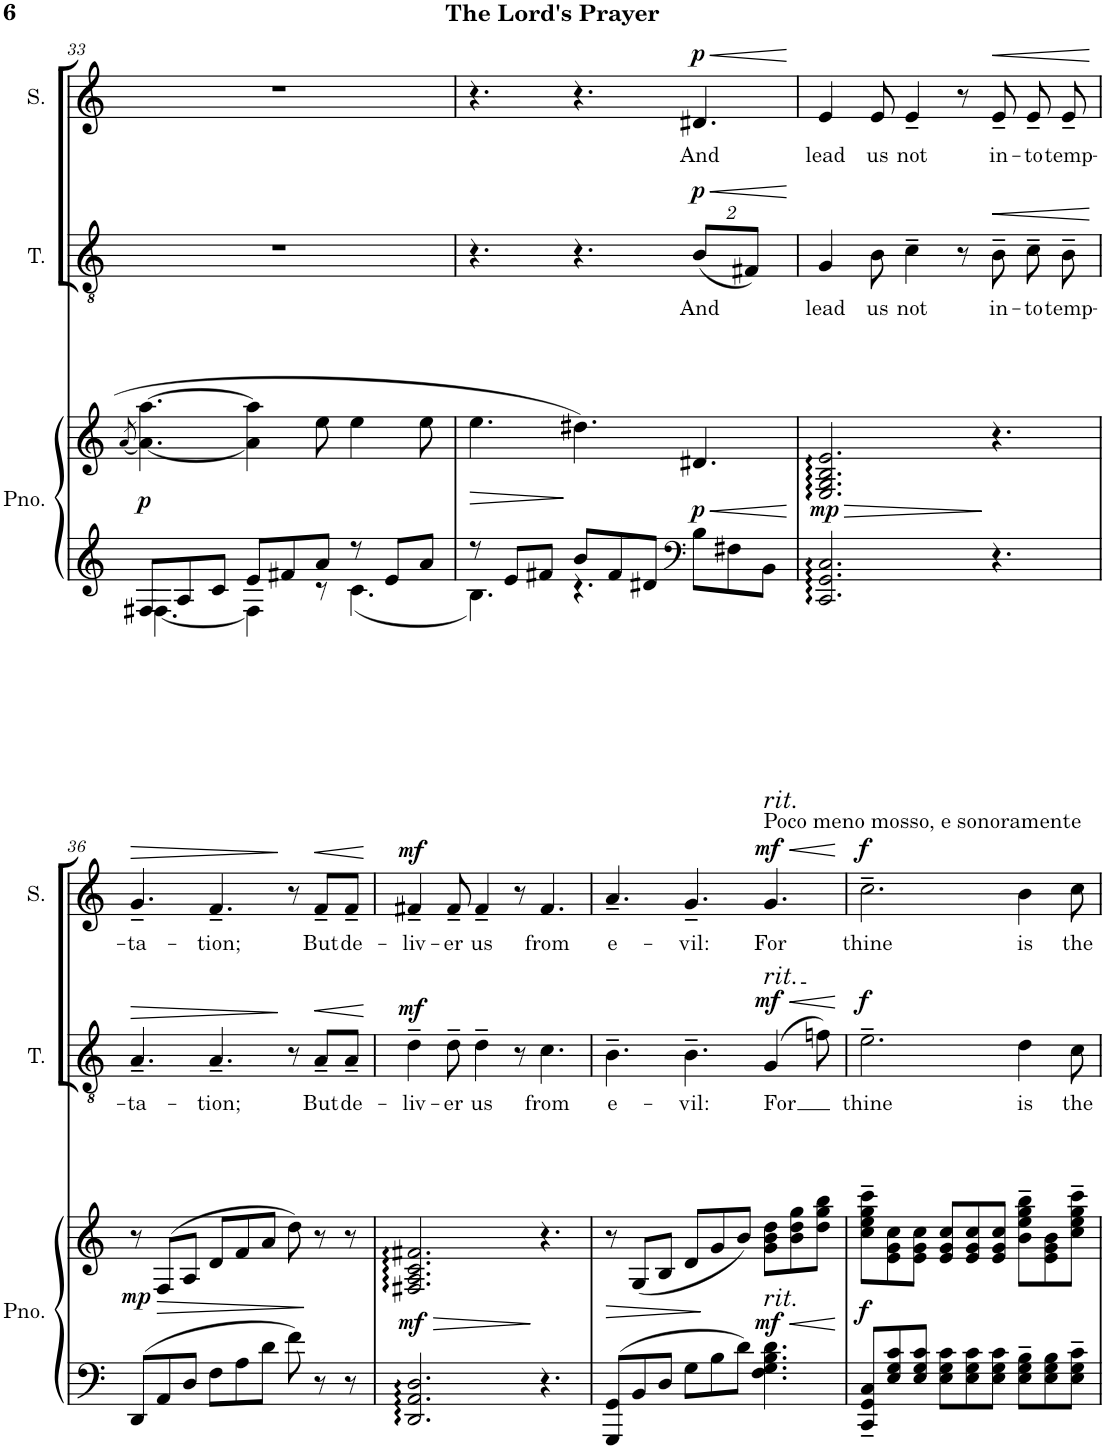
**kern	**kern	**dynam	**kern	**text	**dynam	**kern	**text	**dynam
*part3	*part3	*part3	*part2	*part2	*part2	*part1	*part1	*part1
*staff4	*staff3	*staff3/4	*staff2	*staff2	*staff2	*staff1	*staff1	*staff1
*I"Piano	*	*	*I"Tenor	*	*	*I"Soprano	*	*
*I'Pno.	*	*	*I'T.	*	*	*I'S.	*	*
!!LO:PB:g=z
*clefG2	*clefG2	*	*clefGv2	*	*	*clefG2	*	*
*k[]	*k[]	*	*k[]	*	*	*k[]	*	*
*M9/8	*M9/8	*	*M9/8	*	*	*M9/8	*	*
=33	=33	=33	=33	=33	=33	=33	=33	=33
.	[<8qa/	.	.	.	.	.	.	.
*^	*	*	*	*	*	*	*	*
!	!	!	!LO:DY:b	!	!	!	!	!	!
8F#X/L	[4.F#\	4.a\_ [4.aa\	p	8%9r	.	.	8%9r	.	.
8A/	.	.	.	.	.	.	.	.	.
8c/J	.	.	.	.	.	.	.	.	.
8e/L	4F#\]	4a\] 4aa\]	.	.	.	.	.	.	.
8f#X/	.	.	.	.	.	.	.	.	.
8a/J	8r	8ee\	.	.	.	.	.	.	.
8r	4.c\	4ee\	.	.	.	.	.	.	.
8e/L	.	.	.	.	.	.	.	.	.
8a/J	.	8ee\	.	.	.	.	.	.	.
=34	=34	=34	=34	=34	=34	=34	=34	=34	=34
!	!	!	!LO:HP:b	!	!	!	!	!	!
8r	4.B\	4.ee\	>	4.r	.	.	4.r	.	.
8e/L	.	.	.	.	.	.	.	.	.
8f#X/J	.	.	.	.	.	.	.	.	.
8b/L	4.r	4.dd#X\	.	4.r	.	.	4.r	.	.
8f#/	.	.	.	.	.	.	.	.	.
8d#X/J	.	.	.	.	.	.	.	.	.
*clefF4	*	*	*	*	*	*	*	*	*
!	!	!	!LO:HP:b	!	!	!	!	!	!
*	*	*	*	*Xbrackettup	*	*	*	*	*
!	!	!	!LO:DY:n=1:b	!	!LO:LY:b	!LO:HP:b	!	!LO:LY:b	!LO:HP:b
!	!	!	!	!	!	!LO:DY:n=1:a	!	!	!LO:DY:n=1:a
8B\L	4.ryy	4.d#X/	< p	(16%3B/L	And	< p	4.d#X/	And	< p
8F#X\	.	.	.	.	.	.	.	.	.
.	.	.	.	16%3F#X/J)	.	.	.	.	.
8BB\J	.	.	.	.	.	.	.	.	.
*v	*v	*	*	*	*	*	*	*	*
.	.	]	.	.	.	.	.	[
=35	=35	=35	=35	=35	=35	=35	=35	=35
!	!	!LO:HP:b	!	!LO:LY:b	!	!	!LO:LY:b	!
!	!	!LO:DY:n=1:b	!	!	!	!	!	!
2.CC/ 2.GG/ 2.C/	2.E/ 2.G/ 2.B/ 2.e/	> mp	4G/	lead	.	4e/	lead	.
!	!	!	!	!LO:LY:b	!	!	!LO:LY:b	!
.	.	.	8B\	us	.	8e/	us	.
!	!	!	!	!LO:LY:b	!	!	!LO:LY:b	!
.	.	.	4c~\	not	.	4e~/	not	.
.	.	.	8r	.	.	8r	.	.
!	!	!	!	!LO:LY:b	!LO:HP:b	!	!LO:LY:b	!LO:HP:b
4.r	4.r	[	8B~\	in-	<	8e~/	in-	<
!	!	!	!	!LO:LY:b	!	!	!LO:LY:b	!
.	.	.	8c~\	-to	.	8e~/	-to	.
!	!	!	!	!LO:LY:b	!	!	!LO:LY:b	!
.	.	.	8B~\	temp-	.	8e~/	temp-	.
.	.	.	.	.	[	.	.	[
!!LO:LB:g=z
=36	=36	=36	=36	=36	=36	=36	=36	=36
!	!	!LO:DY:a=2	!	!LO:LY:b	!LO:HP:b	!	!LO:LY:b	!LO:HP:b
8DD/L	8r	mp	4.A~/	-ta-	>	4.g~/	-ta-	>
!	!	!LO:HP:b	!	!	!	!	!	!
8AA/	(8F/L	>	.	.	.	.	.	.
8D/J	8A/J	.	.	.	.	.	.	.
!	!	!	!	!LO:LY:b	!	!	!LO:LY:b	!
8F\L	8d/L	.	4.A~/	-tion;	.	4.f~/	-tion;	.
8A\	8f/	.	.	.	.	.	.	.
8d\J	8a/J	.	.	.	.	.	.	.
8f\	8dd\)	.	8r	.	[	8r	.	]
!	!	!	!	!LO:LY:b	!LO:HP:b	!	!LO:LY:b	!LO:HP:b
8r	8r	]	8A~/L	But	<	8f~/L	But	<
!	!	!	!	!LO:LY:b	!	!	!LO:LY:b	!
8r	8r	.	8A~/J	de-	.	8f~/J	de-	.
.	.	.	.	.	]	.	.	[
=37	=37	=37	=37	=37	=37	=37	=37	=37
!	!	!LO:HP:b	!	!LO:LY:b	!	!	!LO:LY:b	!
!	!	!LO:DY:n=1:b	!	!	!LO:DY:a	!	!	!LO:DY:a
2.DD/ 2.AA/ 2.D/	2.F#X/ 2.A/ 2.c/ 2.f#X/	> mf	4d~\	-liv-	mf	4f#X~/	-liv-	mf
!	!	!	!	!LO:LY:b	!	!	!LO:LY:b	!
.	.	.	8d~\	-er	.	8f#~/	-er	.
!	!	!	!	!LO:LY:b	!	!	!LO:LY:b	!
.	.	.	4d~\	us	.	4f#~/	us	.
.	.	.	8r	.	.	8r	.	.
!	!	!	!	!LO:LY:b	!	!	!LO:LY:b	!
4.r	4.r	]	4.c\	from	.	4.f#/	from	.
=38	=38	=38	=38	=38	=38	=38	=38	=38
!	!	!	!	!LO:LY:b	!	!	!LO:LY:b	!
8GGG/ 8GG/L	8r	.	4.B~\	e-	.	4.a~/	e-	.
8BB/	(8G/L	.	.	.	.	.	.	.
8D/J	8B/J	.	.	.	.	.	.	.
!	!	!	!	!LO:LY:b	!	!	!LO:LY:b	!
8G\L	8d/L	.	4.B~\	-vil:	.	4.g~/	-vil:	.
8B\	8g/	]	.	.	.	.	.	.
8d\J	8b/J)	.	.	.	.	.	.	.
!	!	!	!	!	!	!LO:TX:a:t=Poco meno mosso, e sonoramente	!	!
!	!	!	!	!	!	!LO:TX:a:i:t=rit.	!	!
!	!	!	!LO:TX:a:t=rit.	!	!	!	!	!
!LO:TX:a:i:t=rit.	!	!	!	!	!	!	!	!
!	!	!LO:DY:a=2	!	!LO:LY:b	!LO:DY:a	!	!LO:LY:b	!LO:HP:b
!	!	!	!	!	!	!	!	!LO:DY:n=1:a
4.F\ 4.G\ 4.B\ 4.d\	8g\ 8b\ 8dd\L	mf	(4G/	For	mf	4.g/	For	< mf
.	8b\ 8dd\ 8gg\	.	.	.	.	.	.	.
.	8dd\ 8gg\ 8bb\J	.	8fn\)	.	.	.	.	.
.	.	.	.	.	[	.	.	[
=39	=39	=39	=39	=39	=39	=39	=39	=39
!	!	!LO:DY:b	!	!LO:LY:b	!LO:DY:a	!	!LO:LY:b	!LO:DY:a
8CC/~ 8GG/~ 8C/~L	8cc\~ 8ee\~ 8gg\~ 8ccc\~L	f	2.e~\	thine	f	2.cc~\	thine	f
8E/ 8G/ 8c/	8e\ 8g\ 8cc\	.	.	.	.	.	.	.
8E/ 8G/ 8c/J	8e\ 8g\ 8cc\J	.	.	.	.	.	.	.
8E\ 8G\ 8c\L	8e/ 8g/ 8cc/L	.	.	.	.	.	.	.
8E\ 8G\ 8c\	8e/ 8g/ 8cc/	.	.	.	.	.	.	.
8E\ 8G\ 8c\J	8e/ 8g/ 8cc/J	.	.	.	.	.	.	.
!	!	!	!	!LO:LY:b	!	!	!LO:LY:b	!
8E\~ 8G\~ 8B\~L	8b\~ 8ee\~ 8gg\~ 8bb\~L	.	4d\	is	.	4b\	is	.
8E\ 8G\ 8B\	8e\ 8g\ 8b\	.	.	.	.	.	.	.
!	!	!	!	!LO:LY:b	!	!	!LO:LY:b	!
8E\~ 8G\~ 8c\~J	8cc\~ 8ee\~ 8gg\~ 8ccc\~J	.	8c\	the	.	8cc\	the	.
=	=	=	=	=	=	=	=	=
*-	*-	*-	*-	*-	*-	*-	*-	*-
